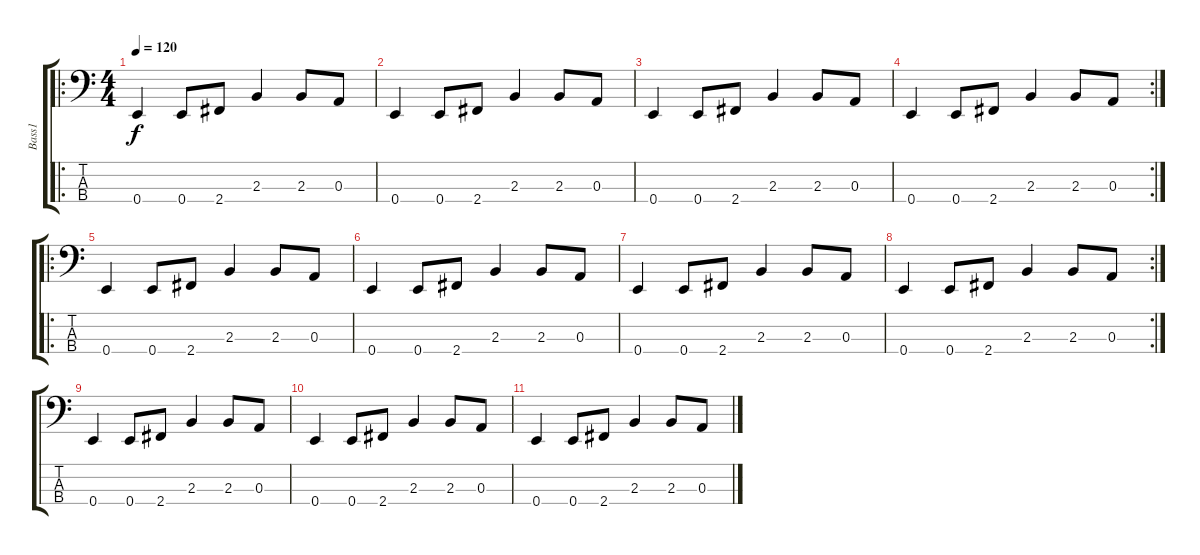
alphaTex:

\track ("Bass1" "Bass1") {instrument electricbassfinger}
\staff {score tabs}
\tuning (G2 D2 A1 E1) {hide}
\ro
\ts (4 4)
\tempo 120
\clef f4
\ks c
0.4.4{dy f} 0.4.8 2.4.8 2.3.4 2.3.8 0.3.8 |
0.4.4 0.4.8 2.4.8 2.3.4 2.3.8 0.3.8 |
0.4.4 0.4.8 2.4.8 2.3.4 2.3.8 0.3.8 |
\rc 2
0.4.4 0.4.8 2.4.8 2.3.4 2.3.8 0.3.8 |
\ro
0.4.4 0.4.8 2.4.8 2.3.4 2.3.8 0.3.8 |
0.4.4 0.4.8 2.4.8 2.3.4 2.3.8 0.3.8 |
0.4.4 0.4.8 2.4.8 2.3.4 2.3.8 0.3.8 |
\rc 2
0.4.4 0.4.8 2.4.8 2.3.4 2.3.8 0.3.8 |
0.4.4{volume 11} 0.4.8{volume 11} 2.4.8 2.3.4{volume 9} 2.3.8{volume 8} 0.3.8 |
0.4.4{volume 7} 0.4.8{volume 6} 2.4.8 2.3.4{volume 5} 2.3.8{volume 4} 0.3.8 |
0.4.4{volume 3} 0.4.8{volume 2} 2.4.8 2.3.4{volume 1} 2.3.8{volume 0} 0.3.8
